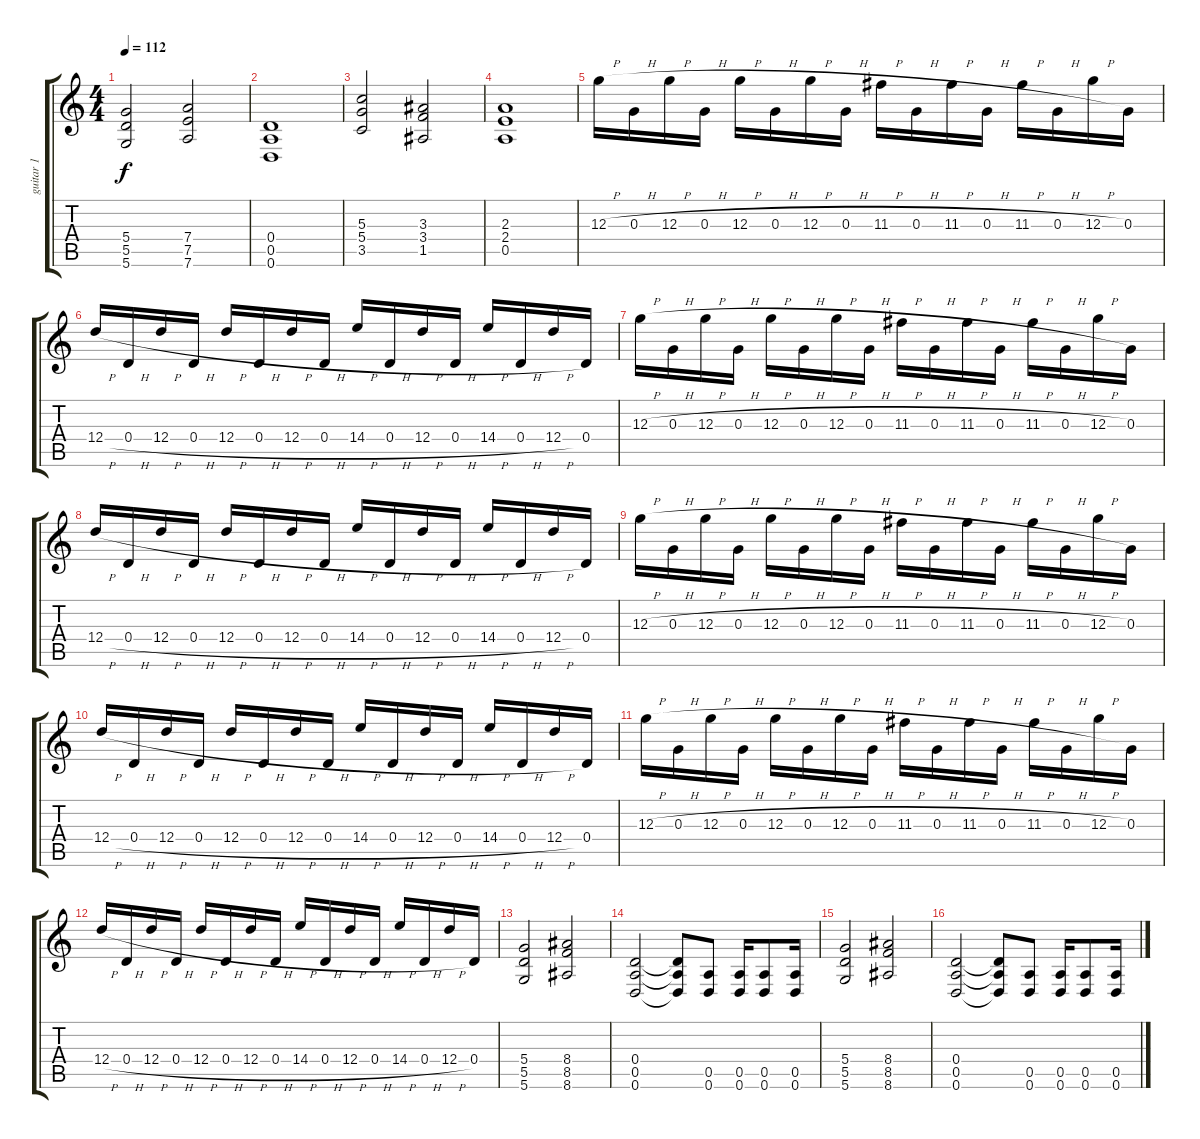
\track ("guitar 1" "guitar 1") {instrument distortionguitar}
\staff {score tabs}
\tuning (E4 B3 G3 D3 A2 D2) {hide}
\ts (4 4)
\tempo 112
\clef g2
\ks c
(5.4 5.5 5.6).2{dy f} (7.4 7.5 7.6).2 |
(0.4 0.5 0.6).1 |
(5.3 5.4 3.5).2 (3.3 3.4 1.5).2 |
(2.3 2.4 0.5).1 |
12.3{h}.16 0.3{h}.16 12.3{h}.16 0.3{h}.16 12.3{h}.16 0.3{h}.16 12.3{h}.16 0.3{h}.16 11.3{h}.16 0.3{h}.16 11.3{h}.16 0.3{h}.16 11.3{h}.16 0.3{h}.16 12.3{h}.16 0.3.16 |
12.4{h}.16 0.4{h}.16 12.4{h}.16 0.4{h}.16 12.4{h}.16 0.4{h}.16 12.4{h}.16 0.4{h}.16 14.4{h}.16 0.4{h}.16 12.4{h}.16 0.4{h}.16 14.4{h}.16 0.4{h}.16 12.4{h}.16 0.4.16 |
12.3{h}.16 0.3{h}.16 12.3{h}.16 0.3{h}.16 12.3{h}.16 0.3{h}.16 12.3{h}.16 0.3{h}.16 11.3{h}.16 0.3{h}.16 11.3{h}.16 0.3{h}.16 11.3{h}.16 0.3{h}.16 12.3{h}.16 0.3.16 |
12.4{h}.16 0.4{h}.16 12.4{h}.16 0.4{h}.16 12.4{h}.16 0.4{h}.16 12.4{h}.16 0.4{h}.16 14.4{h}.16 0.4{h}.16 12.4{h}.16 0.4{h}.16 14.4{h}.16 0.4{h}.16 12.4{h}.16 0.4.16 |
12.3{h}.16 0.3{h}.16 12.3{h}.16 0.3{h}.16 12.3{h}.16 0.3{h}.16 12.3{h}.16 0.3{h}.16 11.3{h}.16 0.3{h}.16 11.3{h}.16 0.3{h}.16 11.3{h}.16 0.3{h}.16 12.3{h}.16 0.3.16 |
12.4{h}.16 0.4{h}.16 12.4{h}.16 0.4{h}.16 12.4{h}.16 0.4{h}.16 12.4{h}.16 0.4{h}.16 14.4{h}.16 0.4{h}.16 12.4{h}.16 0.4{h}.16 14.4{h}.16 0.4{h}.16 12.4{h}.16 0.4.16 |
12.3{h}.16 0.3{h}.16 12.3{h}.16 0.3{h}.16 12.3{h}.16 0.3{h}.16 12.3{h}.16 0.3{h}.16 11.3{h}.16 0.3{h}.16 11.3{h}.16 0.3{h}.16 11.3{h}.16 0.3{h}.16 12.3{h}.16 0.3.16 |
12.4{h}.16 0.4{h}.16 12.4{h}.16 0.4{h}.16 12.4{h}.16 0.4{h}.16 12.4{h}.16 0.4{h}.16 14.4{h}.16 0.4{h}.16 12.4{h}.16 0.4{h}.16 14.4{h}.16 0.4{h}.16 12.4{h}.16 0.4.16 |
(5.4 5.5 5.6).2 (8.4 8.5 8.6).2 |
(0.4 0.5 0.6).2 (0.4{t} 0.5{t} 0.6{t}).8 (0.5 0.6).8 (0.5 0.6).16 (0.5 0.6).8 (0.5 0.6).16 |
(5.4 5.5 5.6).2 (8.4 8.5 8.6).2 |
(0.4 0.5 0.6).2 (0.4{t} 0.5{t} 0.6{t}).8 (0.5 0.6).8 (0.5 0.6).16 (0.5 0.6).8 (0.5 0.6).16
